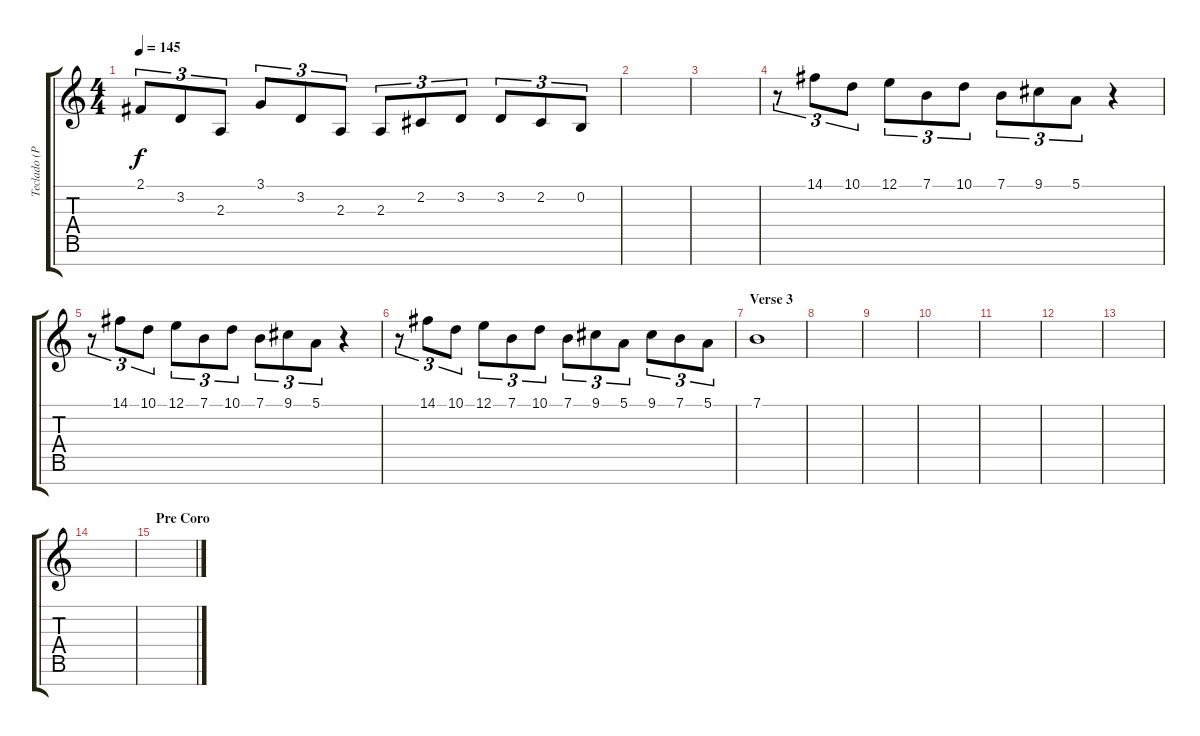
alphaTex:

\track ("Teclado (Punteos)" "Teclado (P") {instrument brightacousticpiano}
\staff {score tabs}
\tuning (E4 B3 G3 D3 A2 E2 B1) {hide}
\ts (4 4)
\tempo 145
\clef g2
\ks c
2.1.8{tu (3 2) dy f} 3.2.8{tu (3 2)} 2.3.8{tu (3 2)} 3.1.8{tu (3 2)} 3.2.8{tu (3 2)} 2.3.8{tu (3 2)} 2.3.8{tu (3 2)} 2.2.8{tu (3 2)} 3.2.8{tu (3 2)} 3.2.8{tu (3 2)} 2.2.8{tu (3 2)} 0.2.8{tu (3 2)} |
|
|
r.8{tu (3 2)} 14.1.8{tu (3 2)} 10.1.8{tu (3 2)} 12.1.8{tu (3 2)} 7.1.8{tu (3 2)} 10.1.8{tu (3 2)} 7.1.8{tu (3 2)} 9.1.8{tu (3 2)} 5.1.8{tu (3 2)} r.4 |
r.8{tu (3 2)} 14.1.8{tu (3 2)} 10.1.8{tu (3 2)} 12.1.8{tu (3 2)} 7.1.8{tu (3 2)} 10.1.8{tu (3 2)} 7.1.8{tu (3 2)} 9.1.8{tu (3 2)} 5.1.8{tu (3 2)} r.4 |
r.8{tu (3 2)} 14.1.8{tu (3 2)} 10.1.8{tu (3 2)} 12.1.8{tu (3 2)} 7.1.8{tu (3 2)} 10.1.8{tu (3 2)} 7.1.8{tu (3 2)} 9.1.8{tu (3 2)} 5.1.8{tu (3 2)} 9.1.8{tu (3 2)} 7.1.8{tu (3 2)} 5.1.8{tu (3 2)} |
\section ("" "Verse 3")
7.1.1 |
|
|
|
|
|
|
|
\section ("" "Pre Coro")
